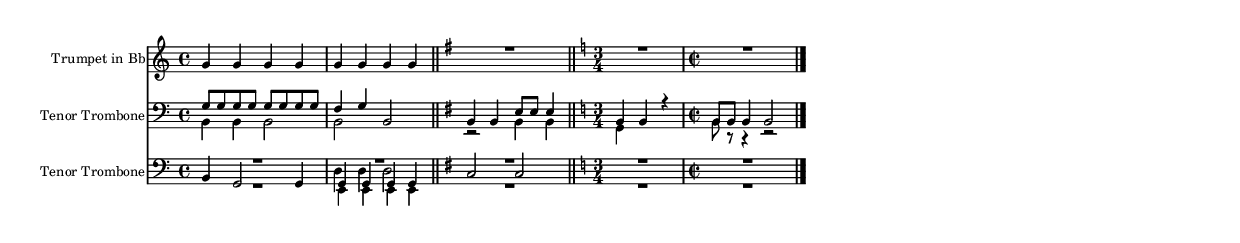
\version "2.10.5"
\header {
	title = ""
	composer = ""
	Arranger = ""
}

#(set-global-staff-size 12)

\score { << 
	\set Score.skipBars = ##t
		\new Staff { 
			%{ System staff %}
			\override Staff.VerticalAxisGroup #'remove-empty = ##t
			\override Score.VerticalAxisGroup #'remove-first = ##t
			{
				\time 4/4 \key c \major <<
\new Voice { \voiceOne

%{FIXME:ignored systext:\$PARTNAME\ %}
 
%{FIXME:ignored systext:\$HEADERPARTNAME\ %}
 R1*4/4*2 \bar "||" \key g \major |%{2%} 
R1*4/4*1 \bar "||" \key c \major |%{3%} 
\time 3/4 R1*3/4*1 \time 2/2 R1*2/2*1 \bar "|." }
>>

			}
		}
		\new Staff { 
			\set Staff.instrumentName = "Trumpet in Bb" \set Staff.shortInstrumentName ="Tpt."
			{
				\clef treble \key c \major <<
\new Voice { \voiceOne
g'4  g'4  g'4  g'4  |%{1%} 
g'4  g'4  g'4  g'4  \key g \major |%{2%} 
 R1*4/4*1 \key c \major |%{3%} 
 R1*3/4*1  R1*2/2*1 }
>>

			}
		}
		\new Staff { 
			\set Staff.instrumentName = "Tenor Trombone" \set Staff.shortInstrumentName ="Tbn."
			{
				\clef bass \key c \major <<
\new Voice { \voiceOne
g8   g8  g8   g8  g8   g8  g8  g8  |%{1%} 
f4   g4  b,2  \key g \major |%{2%} 
b,4   b,4  e8   e8  e4   \key c \major |%{3%} 
b,4   b,4  r4 |%{4%} 
b,8   b,8   b,4   b,2   |%{5%} 
}
\new Voice { \voiceTwo
 b,4    b,4    b,2     |%{1%} 
 b,2    s2 \key g \major |%{2%} 
 r2   b,4    b,4  \key c \major |%{3%} 
 g,4    s2 |%{4%} 
 b,8   r8  r4  r2 |%{5%} 
}
>>

			}
		}
		\new Staff { 
			\set Staff.instrumentName = "Tenor Trombone" \set Staff.shortInstrumentName ="Tbn."
			{
				\clef bass \key c \major <<
\new Voice { \voiceOne
b,4  g,2  g,4  |%{1%} 
g,4    g,4    g,4    g,4   \key g \major |%{2%} 
c2  c2  \key c \major |%{3%} 
 R1*3/4*1  R1*2/2*1 }
\new Voice { \voiceTwo
    R1*4/4*1 e,4    e,4    e,4    e,4  \key g \major |%{2%} 
  R1*4/4*1 \key c \major |%{3%} 
 R1*3/4*1  R1*2/2*1 }
\new Voice { \voiceThree
              R1*4/4*2 \key g \major |%{2%} 
  R1*4/4*1 \key c \major |%{3%} 
 R1*3/4*1  R1*2/2*1 }
\new Voice { \voiceFour
     R1*4/4*1 d4    d4    d2    \key g \major |%{2%} 
  R1*4/4*1 \key c \major |%{3%} 
 R1*3/4*1  R1*2/2*1 }
>>

			}
		}
>> }
